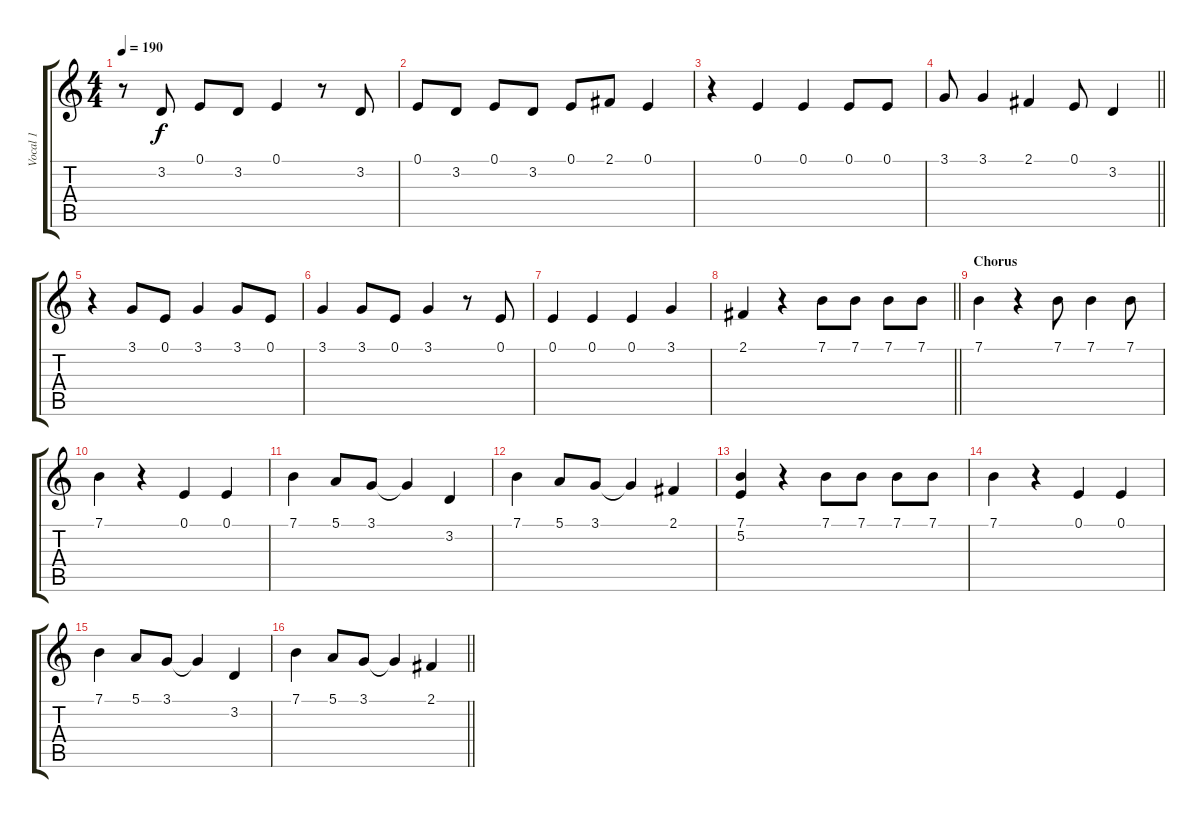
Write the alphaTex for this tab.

\track ("Vocal 1" "Vocal 1") {instrument lead2sawtooth}
\staff {score tabs}
\tuning (E4 B3 G3 D3 A2 E2) {hide}
\ts (4 4)
\tempo 190
\clef g2
\ks c
r.8{dy f} 3.2.8 0.1.8 3.2.8 0.1.4 r.8 3.2.8 |
0.1.8 3.2.8 0.1.8 3.2.8 0.1.8 2.1.8 0.1.4 |
r.4 0.1.4 0.1.4 0.1.8 0.1.8 |
\barLineRight lightlight
3.1.8 3.1.4 2.1.4 0.1.8 3.2.4 |
r.4 3.1.8 0.1.8 3.1.4 3.1.8 0.1.8 |
3.1.4 3.1.8 0.1.8 3.1.4 r.8 0.1.8 |
0.1.4 0.1.4 0.1.4 3.1.4 |
\barLineRight lightlight
2.1.4 r.4 7.1.8 7.1.8 7.1.8 7.1.8 |
\section ("" "Chorus")
7.1.4 r.4 7.1.8 7.1.4 7.1.8 |
7.1.4 r.4 0.1.4 0.1.4 |
7.1.4 5.1.8 3.1.8 3.1{t}.4 3.2.4 |
7.1.4 5.1.8 3.1.8 3.1{t}.4 2.1.4 |
(7.1 5.2).4 r.4 7.1.8 7.1.8 7.1.8 7.1.8 |
7.1.4 r.4 0.1.4 0.1.4 |
7.1.4 5.1.8 3.1.8 3.1{t}.4 3.2.4 |
\barLineRight lightlight
7.1.4 5.1.8 3.1.8 3.1{t}.4 2.1.4
